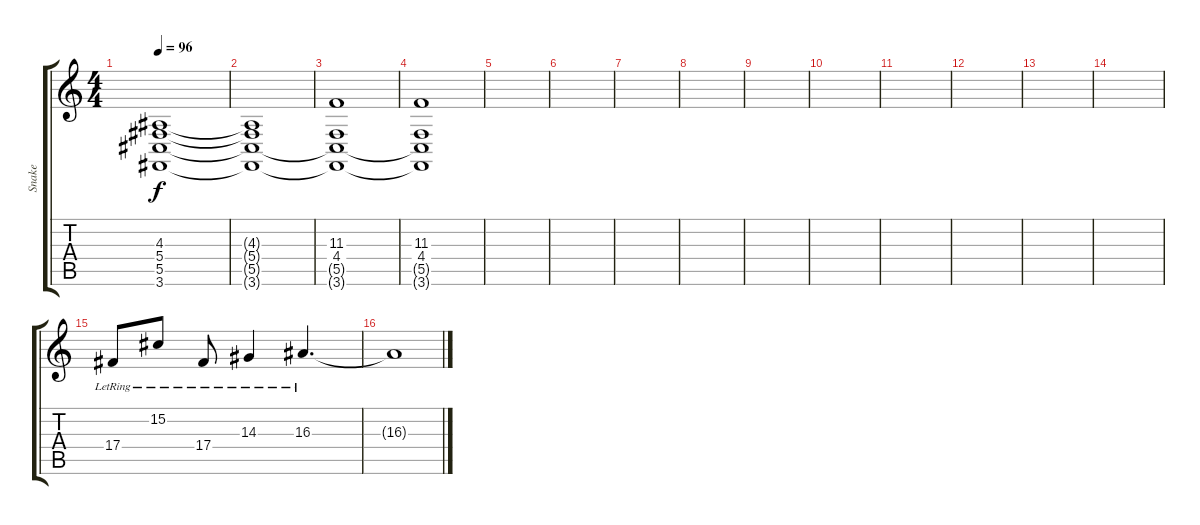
\track ("Snake" "Snake") {instrument stringensemble1}
\staff {score tabs}
\tuning (Eb4 Bb3 Gb3 Db3 Ab2 Eb2) {hide}
\ts (4 4)
\tempo 96
\clef g2
\ks c
(4.3 5.4 5.5 3.6).1{dy f} |
(4.3{t} 5.4{t} 5.5{t} 3.6{t}).1 |
(11.3 4.4 5.5{t} 3.6{t}).1 |
(11.3 4.4 5.5{t} 3.6{t}).1 |
|
|
|
|
|
|
|
|
|
|
17.4{lr}.8{volume 12} 15.2{lr}.8 17.4{lr}.8 14.3{lr}.4 16.3{lr}.4{d} |
16.3{t}.1
